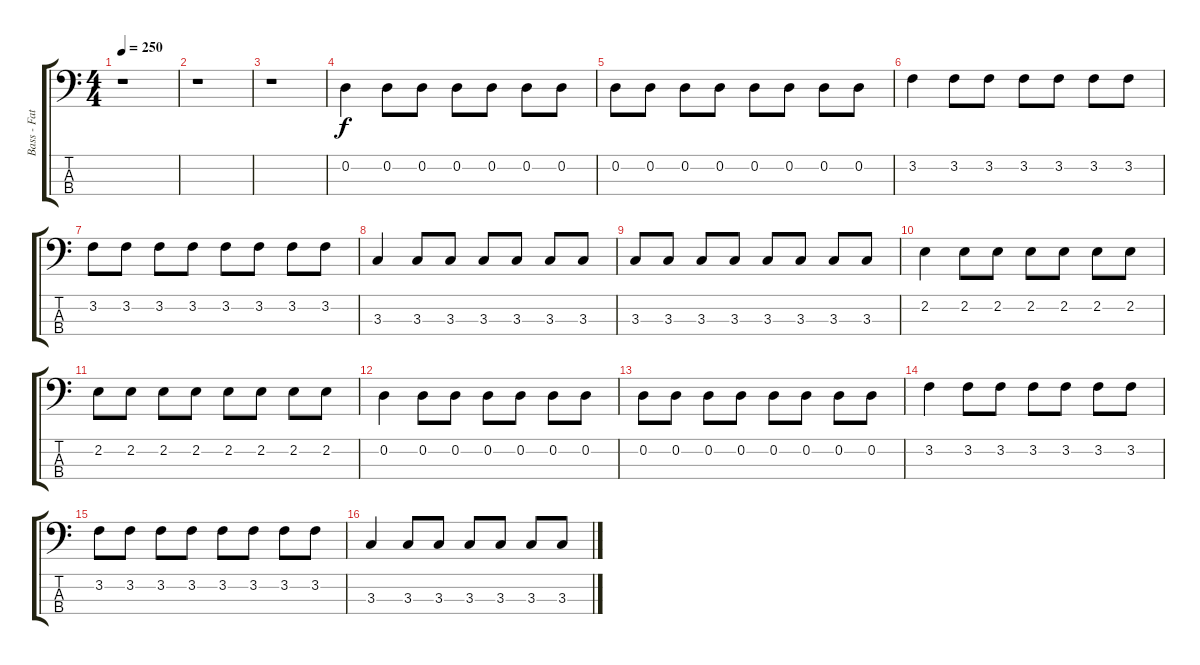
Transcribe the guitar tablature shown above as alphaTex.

\track ("Bass - Fat Mike" "Bass - Fat") {instrument electricbasspick}
\staff {score tabs}
\tuning (G2 D2 A1 E1) {hide}
\ts (4 4)
\tempo 250
\clef f4
\ks c
r.1{dy f} |
r.1 |
r.1 |
0.2.4 0.2.8 0.2.8 0.2.8 0.2.8 0.2.8 0.2.8 |
0.2.8 0.2.8 0.2.8 0.2.8 0.2.8 0.2.8 0.2.8 0.2.8 |
3.2.4 3.2.8 3.2.8 3.2.8 3.2.8 3.2.8 3.2.8 |
3.2.8 3.2.8 3.2.8 3.2.8 3.2.8 3.2.8 3.2.8 3.2.8 |
3.3.4 3.3.8 3.3.8 3.3.8 3.3.8 3.3.8 3.3.8 |
3.3.8 3.3.8 3.3.8 3.3.8 3.3.8 3.3.8 3.3.8 3.3.8 |
2.2.4 2.2.8 2.2.8 2.2.8 2.2.8 2.2.8 2.2.8 |
2.2.8 2.2.8 2.2.8 2.2.8 2.2.8 2.2.8 2.2.8 2.2.8 |
0.2.4 0.2.8 0.2.8 0.2.8 0.2.8 0.2.8 0.2.8 |
0.2.8 0.2.8 0.2.8 0.2.8 0.2.8 0.2.8 0.2.8 0.2.8 |
3.2.4 3.2.8 3.2.8 3.2.8 3.2.8 3.2.8 3.2.8 |
3.2.8 3.2.8 3.2.8 3.2.8 3.2.8 3.2.8 3.2.8 3.2.8 |
3.3.4 3.3.8 3.3.8 3.3.8 3.3.8 3.3.8 3.3.8
